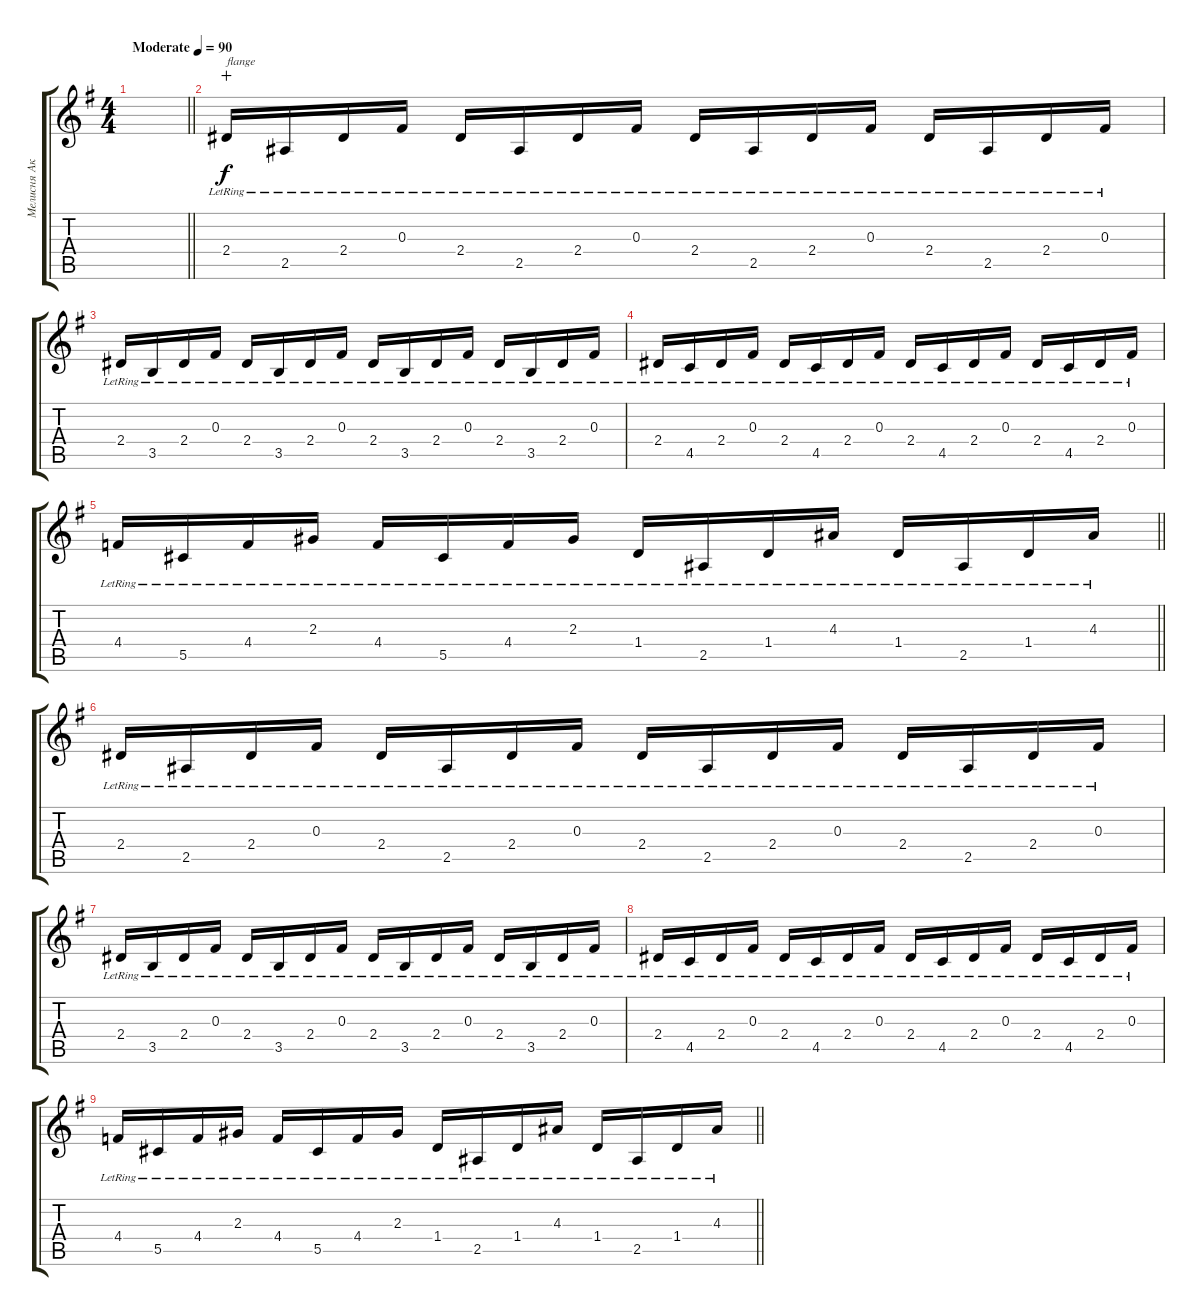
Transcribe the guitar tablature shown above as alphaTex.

\track ("Мелисня Акустика" "Мелисня Ак") {instrument acousticguitarsteel}
\staff {score tabs}
\tuning (Eb4 Bb3 Gb3 Db3 Ab2 Eb2) {hide}
\ts (4 4)
\tempo (90 "Moderate")
\clef g2
\barLineRight lightlight
\ks eminor
|
2.4{lr}.16{txt "flange" wahc} 2.5{lr}.16 2.4{lr}.16 0.3{lr}.16 2.4{lr}.16 2.5{lr}.16 2.4{lr}.16 0.3{lr}.16 2.4{lr}.16 2.5{lr}.16 2.4{lr}.16 0.3{lr}.16 2.4{lr}.16 2.5{lr}.16 2.4{lr}.16 0.3{lr}.16 |
2.4{lr}.16 3.5{lr}.16 2.4{lr}.16 0.3{lr}.16 2.4{lr}.16 3.5{lr}.16 2.4{lr}.16 0.3{lr}.16 2.4{lr}.16 3.5{lr}.16 2.4{lr}.16 0.3{lr}.16 2.4{lr}.16 3.5{lr}.16 2.4{lr}.16 0.3{lr}.16 |
2.4{lr}.16 4.5{lr}.16 2.4{lr}.16 0.3{lr}.16 2.4{lr}.16 4.5{lr}.16 2.4{lr}.16 0.3{lr}.16 2.4{lr}.16 4.5{lr}.16 2.4{lr}.16 0.3{lr}.16 2.4{lr}.16 4.5{lr}.16 2.4{lr}.16 0.3{lr}.16 |
\barLineRight lightlight
4.4{lr}.16 5.5{lr}.16 4.4{lr}.16 2.3{lr}.16 4.4{lr}.16 5.5{lr}.16 4.4{lr}.16 2.3{lr}.16 1.4{lr}.16 2.5{lr}.16 1.4{lr}.16 4.3{lr}.16 1.4{lr}.16 2.5{lr}.16 1.4{lr}.16 4.3{lr}.16 |
2.4{lr}.16 2.5{lr}.16 2.4{lr}.16 0.3{lr}.16 2.4{lr}.16 2.5{lr}.16 2.4{lr}.16 0.3{lr}.16 2.4{lr}.16 2.5{lr}.16 2.4{lr}.16 0.3{lr}.16 2.4{lr}.16 2.5{lr}.16 2.4{lr}.16 0.3{lr}.16 |
2.4{lr}.16 3.5{lr}.16 2.4{lr}.16 0.3{lr}.16 2.4{lr}.16 3.5{lr}.16 2.4{lr}.16 0.3{lr}.16 2.4{lr}.16 3.5{lr}.16 2.4{lr}.16 0.3{lr}.16 2.4{lr}.16 3.5{lr}.16 2.4{lr}.16 0.3{lr}.16 |
2.4{lr}.16 4.5{lr}.16 2.4{lr}.16 0.3{lr}.16 2.4{lr}.16 4.5{lr}.16 2.4{lr}.16 0.3{lr}.16 2.4{lr}.16 4.5{lr}.16 2.4{lr}.16 0.3{lr}.16 2.4{lr}.16 4.5{lr}.16 2.4{lr}.16 0.3{lr}.16 |
\barLineRight lightlight
4.4{lr}.16 5.5{lr}.16 4.4{lr}.16 2.3{lr}.16 4.4{lr}.16 5.5{lr}.16 4.4{lr}.16 2.3{lr}.16 1.4{lr}.16 2.5{lr}.16 1.4{lr}.16 4.3{lr}.16 1.4{lr}.16 2.5{lr}.16 1.4{lr}.16 4.3{lr}.16
